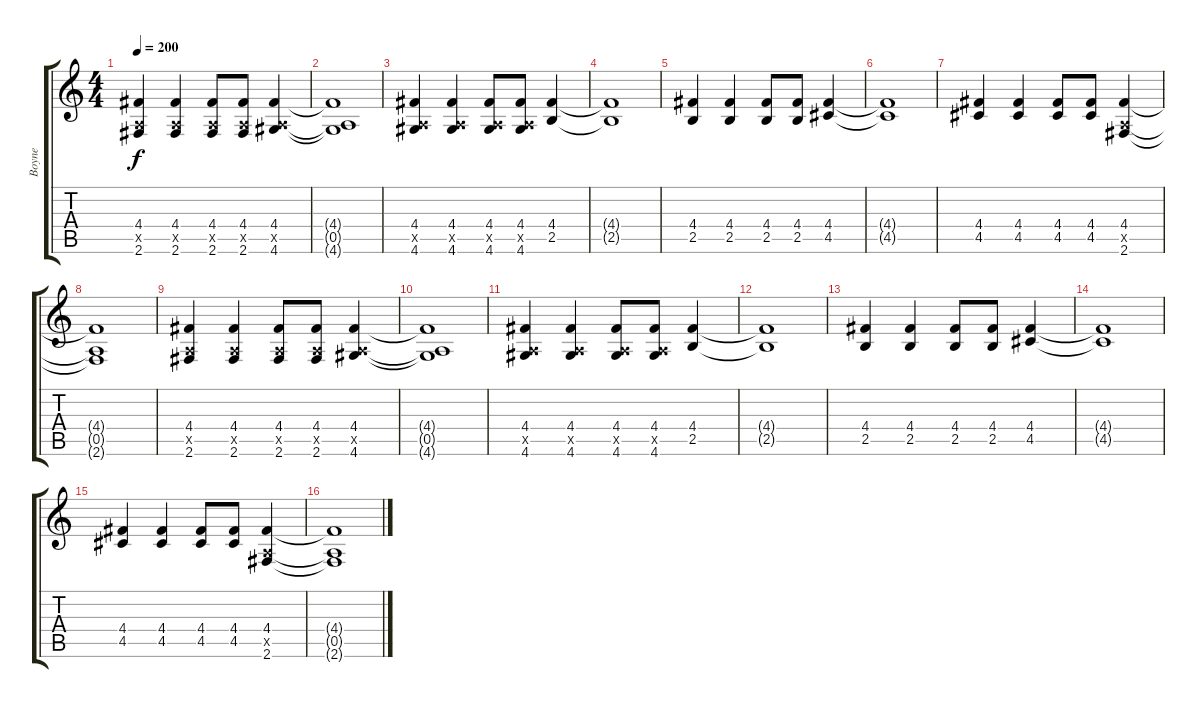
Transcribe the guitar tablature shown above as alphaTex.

\track ("Boyne" "Boyne") {instrument overdrivenguitar}
\staff {score tabs}
\tuning (E4 B3 G3 D3 A2 E2) {hide}
\ts (4 4)
\tempo 200
\clef g2
\ks c
(4.4 0.5{x} 2.6).4{dy f} (4.4 0.5{x} 2.6).4 (4.4 0.5{x} 2.6).8 (4.4 0.5{x} 2.6).8 (4.4 0.5{x} 4.6).4 |
(4.4{t} 0.5{t} 4.6{t}).1 |
(4.4 0.5{x} 4.6).4 (4.4 0.5{x} 4.6).4 (4.4 0.5{x} 4.6).8 (4.4 0.5{x} 4.6).8 (4.4 2.5).4 |
(4.4{t} 2.5{t}).1 |
(4.4 2.5).4 (4.4 2.5).4 (4.4 2.5).8 (4.4 2.5).8 (4.4 4.5).4 |
(4.4{t} 4.5{t}).1 |
(4.4 4.5).4 (4.4 4.5).4 (4.4 4.5).8 (4.4 4.5).8 (4.4 0.5{x} 2.6).4 |
(4.4{t} 0.5{t} 2.6{t}).1 |
(4.4 0.5{x} 2.6).4 (4.4 0.5{x} 2.6).4 (4.4 0.5{x} 2.6).8 (4.4 0.5{x} 2.6).8 (4.4 0.5{x} 4.6).4 |
(4.4{t} 0.5{t} 4.6{t}).1 |
(4.4 0.5{x} 4.6).4 (4.4 0.5{x} 4.6).4 (4.4 0.5{x} 4.6).8 (4.4 0.5{x} 4.6).8 (4.4 2.5).4 |
(4.4{t} 2.5{t}).1 |
(4.4 2.5).4 (4.4 2.5).4 (4.4 2.5).8 (4.4 2.5).8 (4.4 4.5).4 |
(4.4{t} 4.5{t}).1 |
(4.4 4.5).4 (4.4 4.5).4 (4.4 4.5).8 (4.4 4.5).8 (4.4 0.5{x} 2.6).4 |
(4.4{t} 0.5{t} 2.6{t}).1
